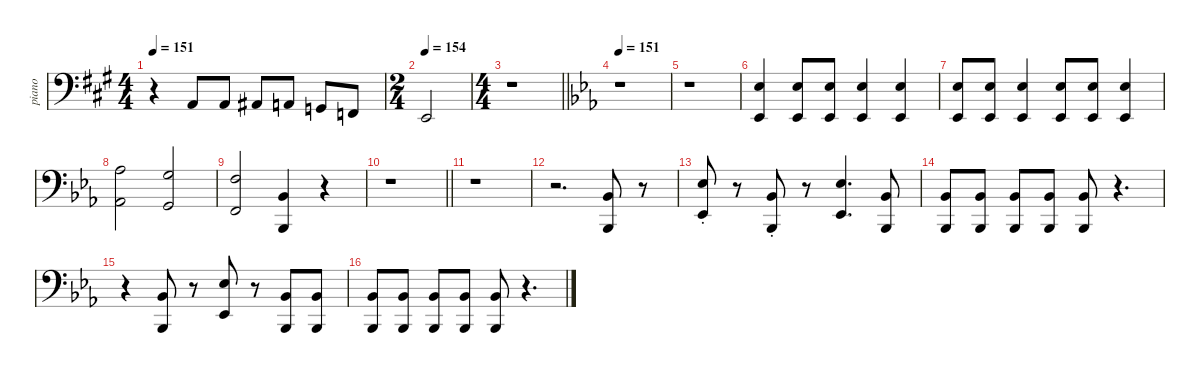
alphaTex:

\defaultSystemsLayout 8
\hideDynamics
\bracketExtendMode nobrackets
\otherSystemsTrackNameOrientation horizontal
\track ("Piano (LH)-show" "piano") {mute instrument acousticgrandpiano}
\staff {score}
\tuning (F2 C2 F1 C1 F0 C0)
\ts (4 4)
\tempo 151
\clef f4
\ks a
r.4{dy f beam Down} 4.1{acc forcenatural}.8{beam Up} 4.1{acc forcenatural}.8{beam Up} 5.1{acc #}.8{beam Up} 4.1{acc forcenatural}.8{beam Up} 2.1{acc forcenatural}.8{beam Up} 0.1{acc forcenatural}.8{beam Up} |
\ts (2 4)
\tempo 154
4.2{acc forcenatural}.2{beam Up} |
\ts (4 4)
\barLineRight lightlight
r.1{beam Down} |
\tempo 151
\ks eb
r.1{beam Down} |
r.1{beam Down} |
(10.1{acc b} 10.3{acc b}).4{beam Up} (10.1{acc b} 10.3{acc b}).8{beam Up} (10.1{acc b} 10.3{acc b}).8{beam Up} (10.1{acc b} 10.3{acc b}).4{beam Up} (10.1{acc b} 10.3{acc b}).4{beam Up} |
(10.1{acc b} 10.3{acc b}).8{beam Up} (10.1{acc b} 10.3{acc b}).8{beam Up} (10.1{acc b} 10.3{acc b}).4{beam Up} (10.1{acc b} 10.3{acc b}).8{beam Up} (10.1{acc b} 10.3{acc b}).8{beam Up} (10.1{acc b} 10.3{acc b}).4{beam Up} |
(15.1{acc b} 15.3{acc b}).2{beam Down} (14.1{acc forcenatural} 14.3{acc forcenatural}).2{beam Up} |
(12.1{acc forcenatural} 12.3{acc forcenatural}).2{beam Up} (10.2{acc b} 10.4{acc b}).4{beam Up} r.4{beam Up} |
\barLineRight lightlight
r.1{beam Down} |
r.1{beam Down} |
r.2{d beam Down} (5.1{acc b} 5.3{acc b}).8{beam Up} r.8{beam Up} |
(10.1{st acc b} 10.3{st acc b}).8{beam Up} r.8{beam Up} (10.2{st acc b} 10.4{st acc b}).8{beam Up} r.8{beam Up} (10.1{acc b} 10.3{acc b}).4{d beam Up} (10.2{acc b} 10.4{acc b}).8{beam Up} |
(10.2{acc b} 10.4{acc b}).8{beam Up} (10.2{acc b} 10.4{acc b}).8{beam Up} (10.2{acc b} 10.4{acc b}).8{beam Up} (10.2{acc b} 10.4{acc b}).8{beam Up} (10.2{acc b} 10.4{acc b}).8{beam Up} r.4{d beam Up} |
r.4{beam Down} (10.2{acc b} 10.4{acc b}).8{beam Up} r.8{beam Up} (10.1{acc b} 10.3{acc b}).8{beam Up} r.8{beam Up} (10.2{acc b} 10.4{acc b}).8{beam Up} (10.2{acc b} 10.4{acc b}).8{beam Up} |
(10.2{acc b} 10.4{acc b}).8{beam Up} (10.2{acc b} 10.4{acc b}).8{beam Up} (10.2{acc b} 10.4{acc b}).8{beam Up} (10.2{acc b} 10.4{acc b}).8{beam Up} (10.2{acc b} 10.4{acc b}).8{beam Up} r.4{d beam Up}
